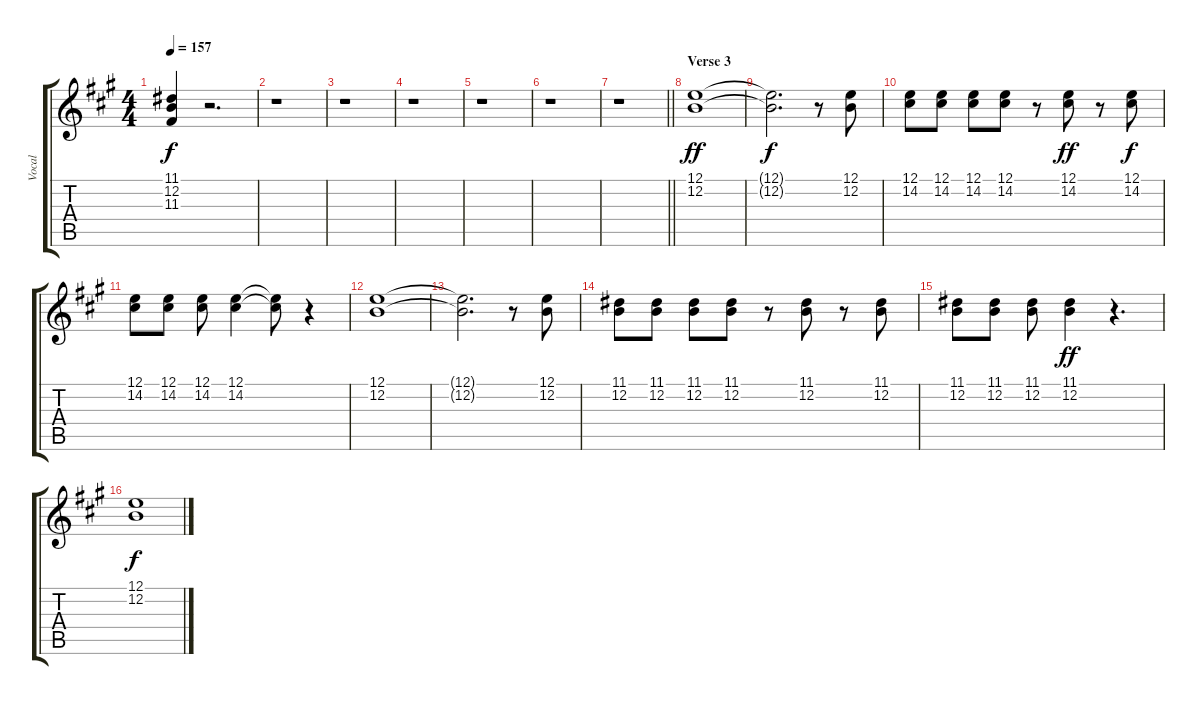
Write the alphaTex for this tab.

\track ("Vocal" "Vocal") {instrument voiceoohs}
\staff {score tabs}
\tuning (E4 B3 G3 D3 A2 E2) {hide}
\ts (4 4)
\tempo 157
\clef g2
\ks a
(11.1{t} 12.2{t} 11.3{t}).4{dy f} r.2{d} |
r.1 |
r.1 |
r.1 |
r.1 |
r.1 |
\barLineRight lightlight
r.1 |
\section ("" "Verse 3")
(12.1 12.2).1{dy ff} |
(12.1{t} 12.2{t}).2{d dy f} r.8 (12.1 12.2).8 |
(12.1 14.2).8 (12.1 14.2).8 (12.1 14.2).8 (12.1 14.2).8 r.8 (12.1 14.2).8{dy ff} r.8 (12.1 14.2).8{dy f} |
(12.1 14.2).8 (12.1 14.2).8 (12.1 14.2).8 (12.1 14.2).4 (12.1{t} 14.2{t}).8 r.4 |
(12.1 12.2).1 |
(12.1{t} 12.2{t}).2{d} r.8 (12.1 12.2).8 |
(11.1 12.2).8 (11.1 12.2).8 (11.1 12.2).8 (11.1 12.2).8 r.8 (11.1 12.2).8 r.8 (11.1 12.2).8 |
(11.1 12.2).8 (11.1 12.2).8 (11.1 12.2).8 (11.1 12.2).4{dy ff} r.4{d} |
(12.1 12.2).1{dy f}
